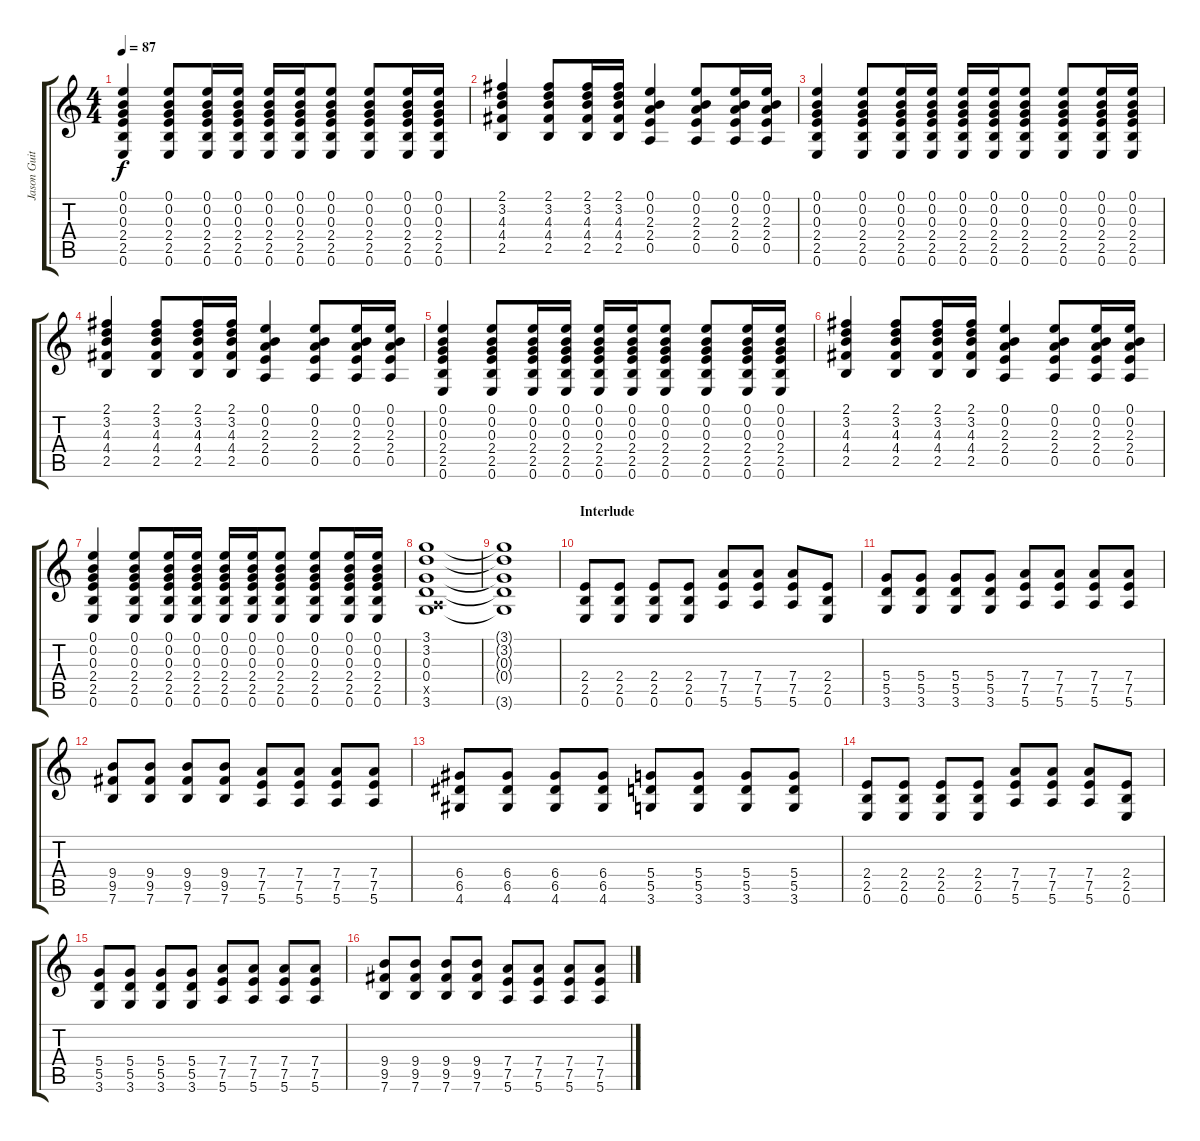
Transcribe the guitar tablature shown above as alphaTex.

\track ("Jason Guitar" "Jason Guit") {instrument electricguitarjazz}
\staff {score tabs}
\tuning (E4 B3 G3 D3 A2 E2) {hide}
\ts (4 4)
\tempo 87
\clef g2
\ks c
(0.1 0.2 0.3 2.4 2.5 0.6).4{dy f} (0.1 0.2 0.3 2.4 2.5 0.6).8 (0.1 0.2 0.3 2.4 2.5 0.6).16 (0.1 0.2 0.3 2.4 2.5 0.6).16 (0.1 0.2 0.3 2.4 2.5 0.6).16 (0.1 0.2 0.3 2.4 2.5 0.6).16 (0.1 0.2 0.3 2.4 2.5 0.6).8 (0.1 0.2 0.3 2.4 2.5 0.6).8 (0.1 0.2 0.3 2.4 2.5 0.6).16 (0.1 0.2 0.3 2.4 2.5 0.6).16 |
(2.1 3.2 4.3 4.4 2.5).4 (2.1 3.2 4.3 4.4 2.5).8 (2.1 3.2 4.3 4.4 2.5).16 (2.1 3.2 4.3 4.4 2.5).16 (0.1 0.2 2.3 2.4 0.5).4 (0.1 0.2 2.3 2.4 0.5).8 (0.1 0.2 2.3 2.4 0.5).16 (0.1 0.2 2.3 2.4 0.5).16 |
(0.1 0.2 0.3 2.4 2.5 0.6).4 (0.1 0.2 0.3 2.4 2.5 0.6).8 (0.1 0.2 0.3 2.4 2.5 0.6).16 (0.1 0.2 0.3 2.4 2.5 0.6).16 (0.1 0.2 0.3 2.4 2.5 0.6).16 (0.1 0.2 0.3 2.4 2.5 0.6).16 (0.1 0.2 0.3 2.4 2.5 0.6).8 (0.1 0.2 0.3 2.4 2.5 0.6).8 (0.1 0.2 0.3 2.4 2.5 0.6).16 (0.1 0.2 0.3 2.4 2.5 0.6).16 |
(2.1 3.2 4.3 4.4 2.5).4 (2.1 3.2 4.3 4.4 2.5).8 (2.1 3.2 4.3 4.4 2.5).16 (2.1 3.2 4.3 4.4 2.5).16 (0.1 0.2 2.3 2.4 0.5).4 (0.1 0.2 2.3 2.4 0.5).8 (0.1 0.2 2.3 2.4 0.5).16 (0.1 0.2 2.3 2.4 0.5).16 |
(0.1 0.2 0.3 2.4 2.5 0.6).4 (0.1 0.2 0.3 2.4 2.5 0.6).8 (0.1 0.2 0.3 2.4 2.5 0.6).16 (0.1 0.2 0.3 2.4 2.5 0.6).16 (0.1 0.2 0.3 2.4 2.5 0.6).16 (0.1 0.2 0.3 2.4 2.5 0.6).16 (0.1 0.2 0.3 2.4 2.5 0.6).8 (0.1 0.2 0.3 2.4 2.5 0.6).8 (0.1 0.2 0.3 2.4 2.5 0.6).16 (0.1 0.2 0.3 2.4 2.5 0.6).16 |
(2.1 3.2 4.3 4.4 2.5).4 (2.1 3.2 4.3 4.4 2.5).8 (2.1 3.2 4.3 4.4 2.5).16 (2.1 3.2 4.3 4.4 2.5).16 (0.1 0.2 2.3 2.4 0.5).4 (0.1 0.2 2.3 2.4 0.5).8 (0.1 0.2 2.3 2.4 0.5).16 (0.1 0.2 2.3 2.4 0.5).16 |
(0.1 0.2 0.3 2.4 2.5 0.6).4 (0.1 0.2 0.3 2.4 2.5 0.6).8 (0.1 0.2 0.3 2.4 2.5 0.6).16 (0.1 0.2 0.3 2.4 2.5 0.6).16 (0.1 0.2 0.3 2.4 2.5 0.6).16 (0.1 0.2 0.3 2.4 2.5 0.6).16 (0.1 0.2 0.3 2.4 2.5 0.6).8 (0.1 0.2 0.3 2.4 2.5 0.6).8 (0.1 0.2 0.3 2.4 2.5 0.6).16 (0.1 0.2 0.3 2.4 2.5 0.6).16 |
(3.1 3.2 0.3 0.4 0.5{x} 3.6).1 |
(3.1{t} 3.2{t} 0.3{t} 0.4{t} 3.6{t}).1 |
\section ("" "Interlude")
(2.4 2.5 0.6).8{instrument distortionguitar} (2.4 2.5 0.6).8 (2.4 2.5 0.6).8 (2.4 2.5 0.6).8 (7.4 7.5 5.6).8 (7.4 7.5 5.6).8 (7.4 7.5 5.6).8 (2.4 2.5 0.6).8 |
(5.4 5.5 3.6).8 (5.4 5.5 3.6).8 (5.4 5.5 3.6).8 (5.4 5.5 3.6).8 (7.4 7.5 5.6).8 (7.4 7.5 5.6).8 (7.4 7.5 5.6).8 (7.4 7.5 5.6).8 |
(9.4 9.5 7.6).8 (9.4 9.5 7.6).8 (9.4 9.5 7.6).8 (9.4 9.5 7.6).8 (7.4 7.5 5.6).8 (7.4 7.5 5.6).8 (7.4 7.5 5.6).8 (7.4 7.5 5.6).8 |
(6.4 6.5 4.6).8 (6.4 6.5 4.6).8 (6.4 6.5 4.6).8 (6.4 6.5 4.6).8 (5.4 5.5 3.6).8 (5.4 5.5 3.6).8 (5.4 5.5 3.6).8 (5.4 5.5 3.6).8 |
(2.4 2.5 0.6).8 (2.4 2.5 0.6).8 (2.4 2.5 0.6).8 (2.4 2.5 0.6).8 (7.4 7.5 5.6).8 (7.4 7.5 5.6).8 (7.4 7.5 5.6).8 (2.4 2.5 0.6).8 |
(5.4 5.5 3.6).8 (5.4 5.5 3.6).8 (5.4 5.5 3.6).8 (5.4 5.5 3.6).8 (7.4 7.5 5.6).8 (7.4 7.5 5.6).8 (7.4 7.5 5.6).8 (7.4 7.5 5.6).8 |
(9.4 9.5 7.6).8 (9.4 9.5 7.6).8 (9.4 9.5 7.6).8 (9.4 9.5 7.6).8 (7.4 7.5 5.6).8 (7.4 7.5 5.6).8 (7.4 7.5 5.6).8 (7.4 7.5 5.6).8
